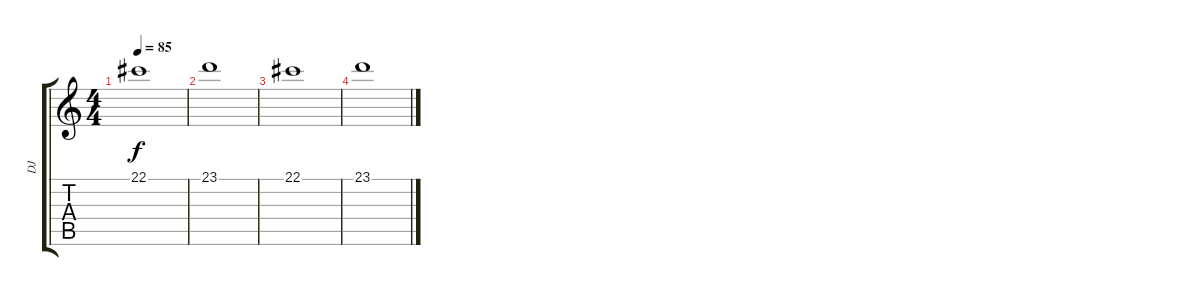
\track ("DJ" "DJ") {instrument lead6voice}
\staff {score tabs}
\tuning (Eb4 Bb3 Gb3 Db3 Ab2 Eb2) {hide}
\ts (4 4)
\tempo 85
\clef g2
\ks c
22.1.1{dy f} |
23.1.1 |
22.1.1 |
23.1.1
